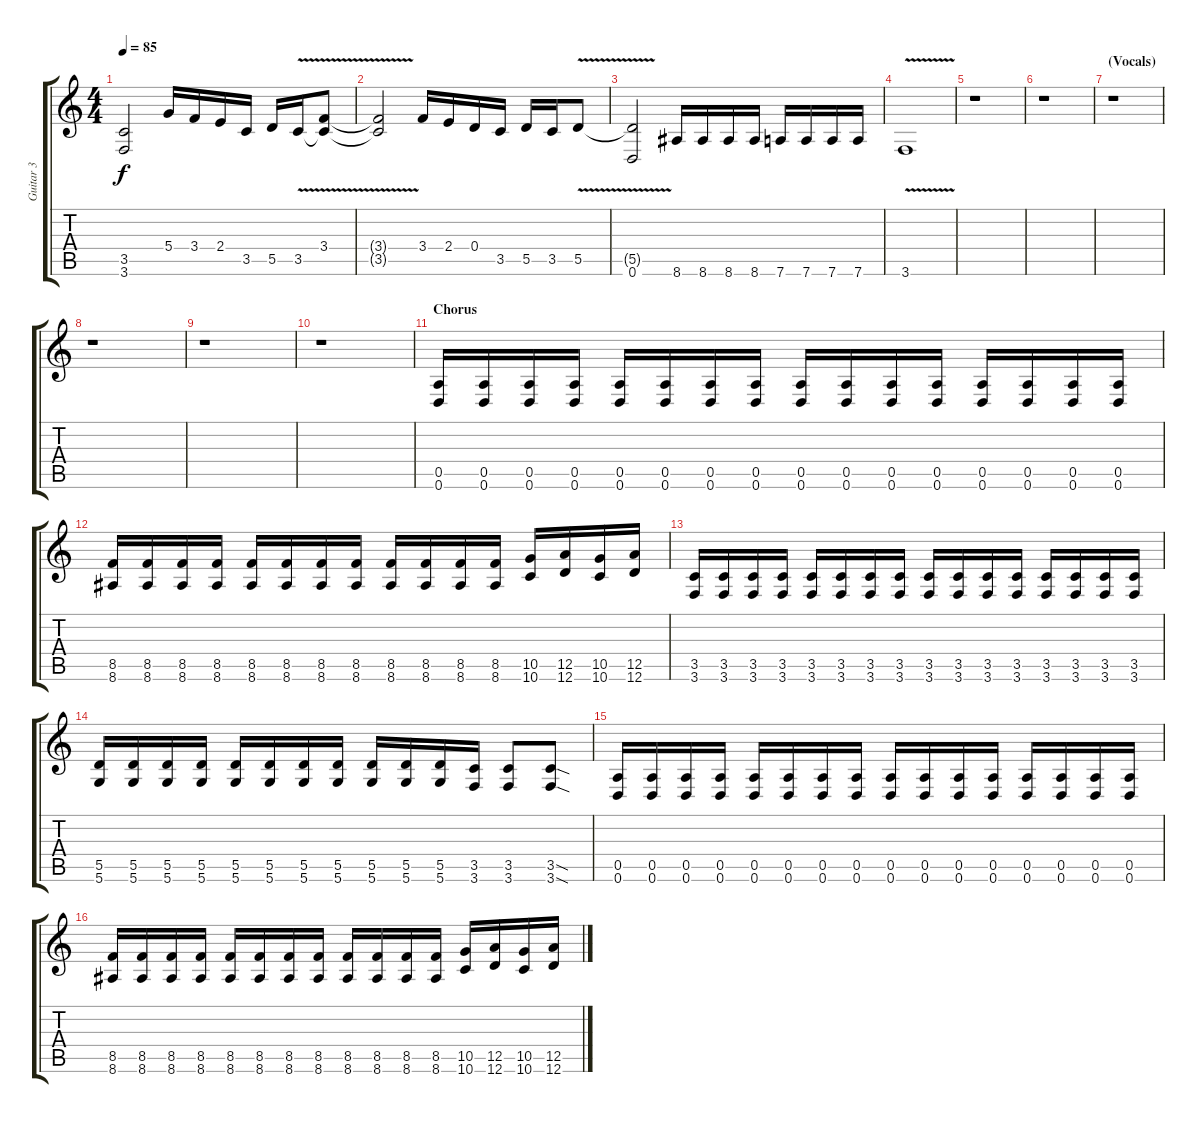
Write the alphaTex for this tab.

\track ("Guitar 3" "Guitar 3") {instrument distortionguitar}
\staff {score tabs}
\tuning (E4 B3 G3 D3 A2 D2) {hide}
\ts (4 4)
\tempo 85
\clef g2
\ks c
(3.5{t} 3.6{t}).2{dy f} 5.4.16 3.4.16 2.4.16 3.5.16 5.5.16 3.5{v}.16 (3.4{v} 3.5{v t}).8 |
(3.4{t} 3.5{t}).2 3.4.16 2.4.16 0.4.16 3.5.16 5.5.16 3.5.16 5.5{v}.8 |
(5.5{t} 0.6).2 8.6.16 8.6.16 8.6.16 8.6.16 7.6.16 7.6.16 7.6.16 7.6.16 |
3.6{v}.1 |
r.1 |
r.1 |
\section ("" "(Vocals)")
r.1 |
r.1 |
r.1 |
r.1 |
\section ("" "Chorus")
(0.5 0.6).16{volume 13} (0.5 0.6).16 (0.5 0.6).16 (0.5 0.6).16 (0.5 0.6).16 (0.5 0.6).16 (0.5 0.6).16 (0.5 0.6).16 (0.5 0.6).16 (0.5 0.6).16 (0.5 0.6).16 (0.5 0.6).16 (0.5 0.6).16 (0.5 0.6).16 (0.5 0.6).16 (0.5 0.6).16 |
(8.5 8.6).16 (8.5 8.6).16 (8.5 8.6).16 (8.5 8.6).16 (8.5 8.6).16 (8.5 8.6).16 (8.5 8.6).16 (8.5 8.6).16 (8.5 8.6).16 (8.5 8.6).16 (8.5 8.6).16 (8.5 8.6).16 (10.5 10.6).16 (12.5 12.6).16 (10.5 10.6).16 (12.5 12.6).16 |
(3.5 3.6).16 (3.5 3.6).16 (3.5 3.6).16 (3.5 3.6).16 (3.5 3.6).16 (3.5 3.6).16 (3.5 3.6).16 (3.5 3.6).16 (3.5 3.6).16 (3.5 3.6).16 (3.5 3.6).16 (3.5 3.6).16 (3.5 3.6).16 (3.5 3.6).16 (3.5 3.6).16 (3.5 3.6).16 |
(5.5 5.6).16 (5.5 5.6).16 (5.5 5.6).16 (5.5 5.6).16 (5.5 5.6).16 (5.5 5.6).16 (5.5 5.6).16 (5.5 5.6).16 (5.5 5.6).16 (5.5 5.6).16 (5.5 5.6).16 (3.5 3.6).16 (3.5 3.6).8 (3.5{sod} 3.6{sod}).8 |
(0.5 0.6).16 (0.5 0.6).16 (0.5 0.6).16 (0.5 0.6).16 (0.5 0.6).16 (0.5 0.6).16 (0.5 0.6).16 (0.5 0.6).16 (0.5 0.6).16 (0.5 0.6).16 (0.5 0.6).16 (0.5 0.6).16 (0.5 0.6).16 (0.5 0.6).16 (0.5 0.6).16 (0.5 0.6).16 |
(8.5 8.6).16 (8.5 8.6).16 (8.5 8.6).16 (8.5 8.6).16 (8.5 8.6).16 (8.5 8.6).16 (8.5 8.6).16 (8.5 8.6).16 (8.5 8.6).16 (8.5 8.6).16 (8.5 8.6).16 (8.5 8.6).16 (10.5 10.6).16 (12.5 12.6).16 (10.5 10.6).16 (12.5 12.6).16
